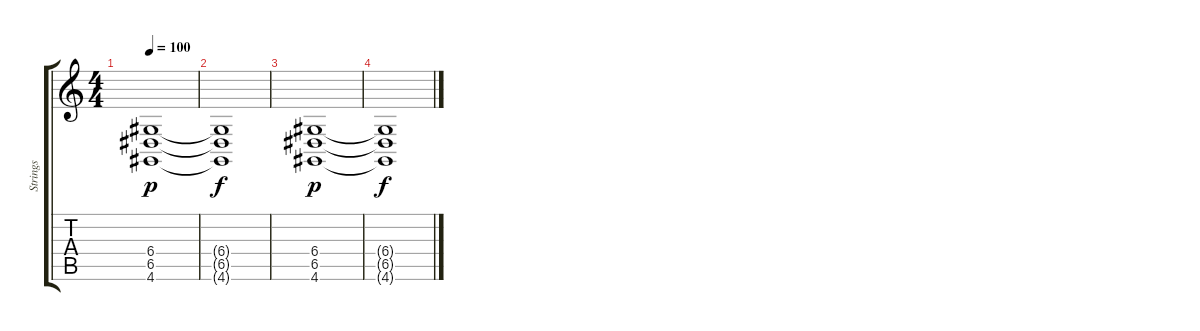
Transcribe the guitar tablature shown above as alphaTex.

\track ("Strings" "Strings") {instrument stringensemble2}
\staff {score tabs}
\tuning (E4 B3 G3 D3 A2 E2) {hide}
\ts (4 4)
\tempo 100
\clef g2
\ks c
(6.4 6.5 4.6).1{dy p volume 16} |
(6.4{t} 6.5{t} 4.6{t}).1{dy f} |
(6.4 6.5 4.6).1{dy p volume 16} |
(6.4{t} 6.5{t} 4.6{t}).1{dy f}
